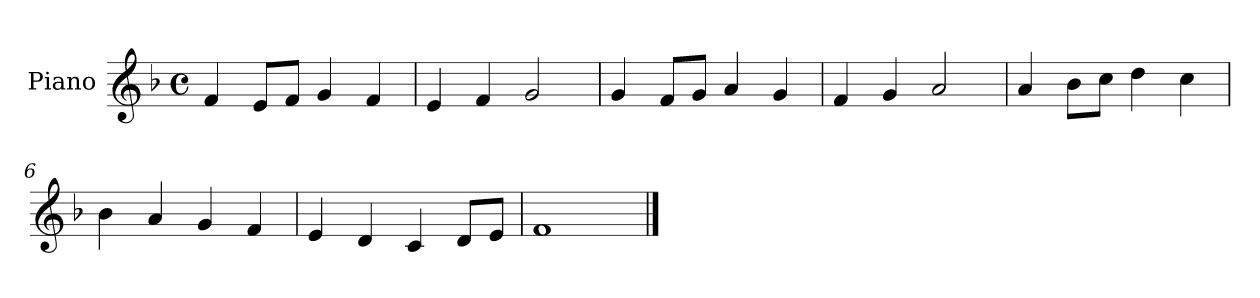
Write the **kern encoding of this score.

**kern
*part1
*staff1
*I"Piano
*I'Pno
*clefG2
*k[b-]
*M4/4
*met(c)
=1
4f/
8e/L
8f/J
4g/
4f/
=2
4e/
4f/
2g/
=3
4g/
8f/L
8g/J
4a/
4g/
=4
4f/
4g/
2a/
=5
4a/
8b-\L
8cc\J
4dd\
4cc\
=6
4b-\
4a/
4g/
4f/
=7
4e/
4d/
4c/
8d/L
8e/J
=8
1f
==
*-
